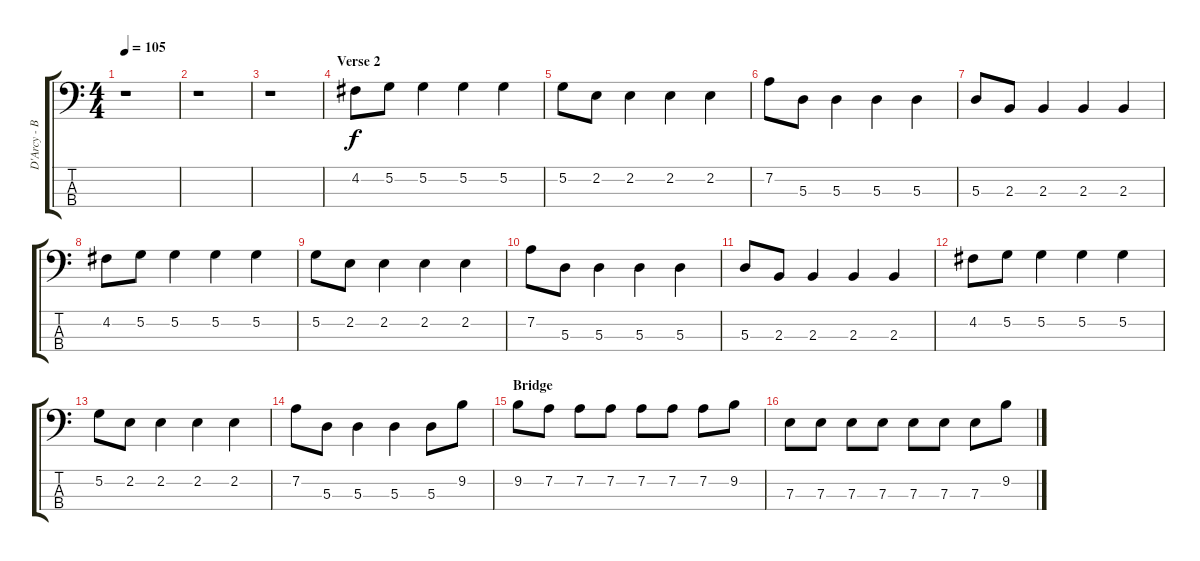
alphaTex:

\track ("D'Arcy - Bass" "D'Arcy - B") {instrument electricbassfinger}
\staff {score tabs}
\tuning (G2 D2 A1 E1) {hide}
\ts (4 4)
\tempo 105
\clef f4
\ks c
r.1{dy f} |
r.1 |
r.1 |
\section ("" "Verse 2")
4.2.8 5.2.8 5.2.4 5.2.4 5.2.4 |
5.2.8 2.2.8 2.2.4 2.2.4 2.2.4 |
7.2.8 5.3.8 5.3.4 5.3.4 5.3.4 |
5.3.8 2.3.8 2.3.4 2.3.4 2.3.4 |
4.2.8 5.2.8 5.2.4 5.2.4 5.2.4 |
5.2.8 2.2.8 2.2.4 2.2.4 2.2.4 |
7.2.8 5.3.8 5.3.4 5.3.4 5.3.4 |
5.3.8 2.3.8 2.3.4 2.3.4 2.3.4 |
4.2.8 5.2.8 5.2.4 5.2.4 5.2.4 |
5.2.8 2.2.8 2.2.4 2.2.4 2.2.4 |
7.2.8 5.3.8 5.3.4 5.3.4 5.3.8 9.2.8 |
\section ("" "Bridge")
9.2.8 7.2.8 7.2.8 7.2.8 7.2.8 7.2.8 7.2.8 9.2.8 |
7.3.8 7.3.8 7.3.8 7.3.8 7.3.8 7.3.8 7.3.8 9.2.8
